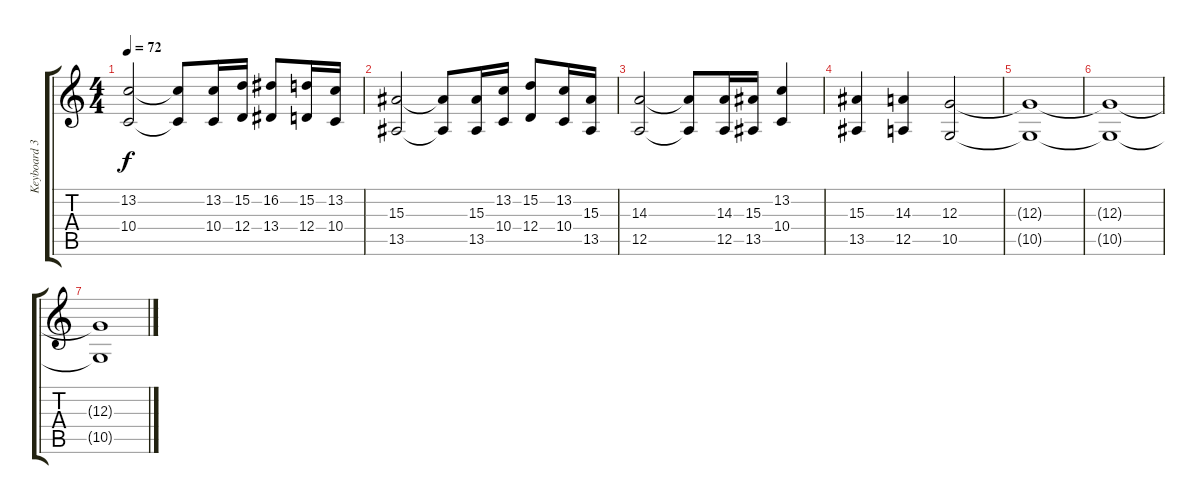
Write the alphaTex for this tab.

\track ("Keyboard 3" "Keyboard 3") {instrument stringensemble1}
\staff {score tabs}
\tuning (E4 B3 G3 D3 A2 E2) {hide}
\ts (4 4)
\tempo 72
\clef g2
\ks c
(13.2 10.4).2{dy f} (13.2{t} 10.4{t}).8 (13.2 10.4).16 (15.2 12.4).16 (16.2 13.4).8 (15.2 12.4).16 (13.2 10.4).16 |
(15.3 13.5).2 (15.3{t} 13.5{t}).8 (15.3 13.5).16 (13.2 10.4).16 (15.2 12.4).8 (13.2 10.4).16 (15.3 13.5).16 |
(14.3 12.5).2 (14.3{t} 12.5{t}).8 (14.3 12.5).16 (15.3 13.5).16 (13.2 10.4).4 |
(15.3 13.5).4 (14.3 12.5).4 (12.3 10.5).2{volume 0} |
(12.3{t} 10.5{t}).1 |
(12.3{t} 10.5{t}).1 |
(12.3{t} 10.5{t}).1
